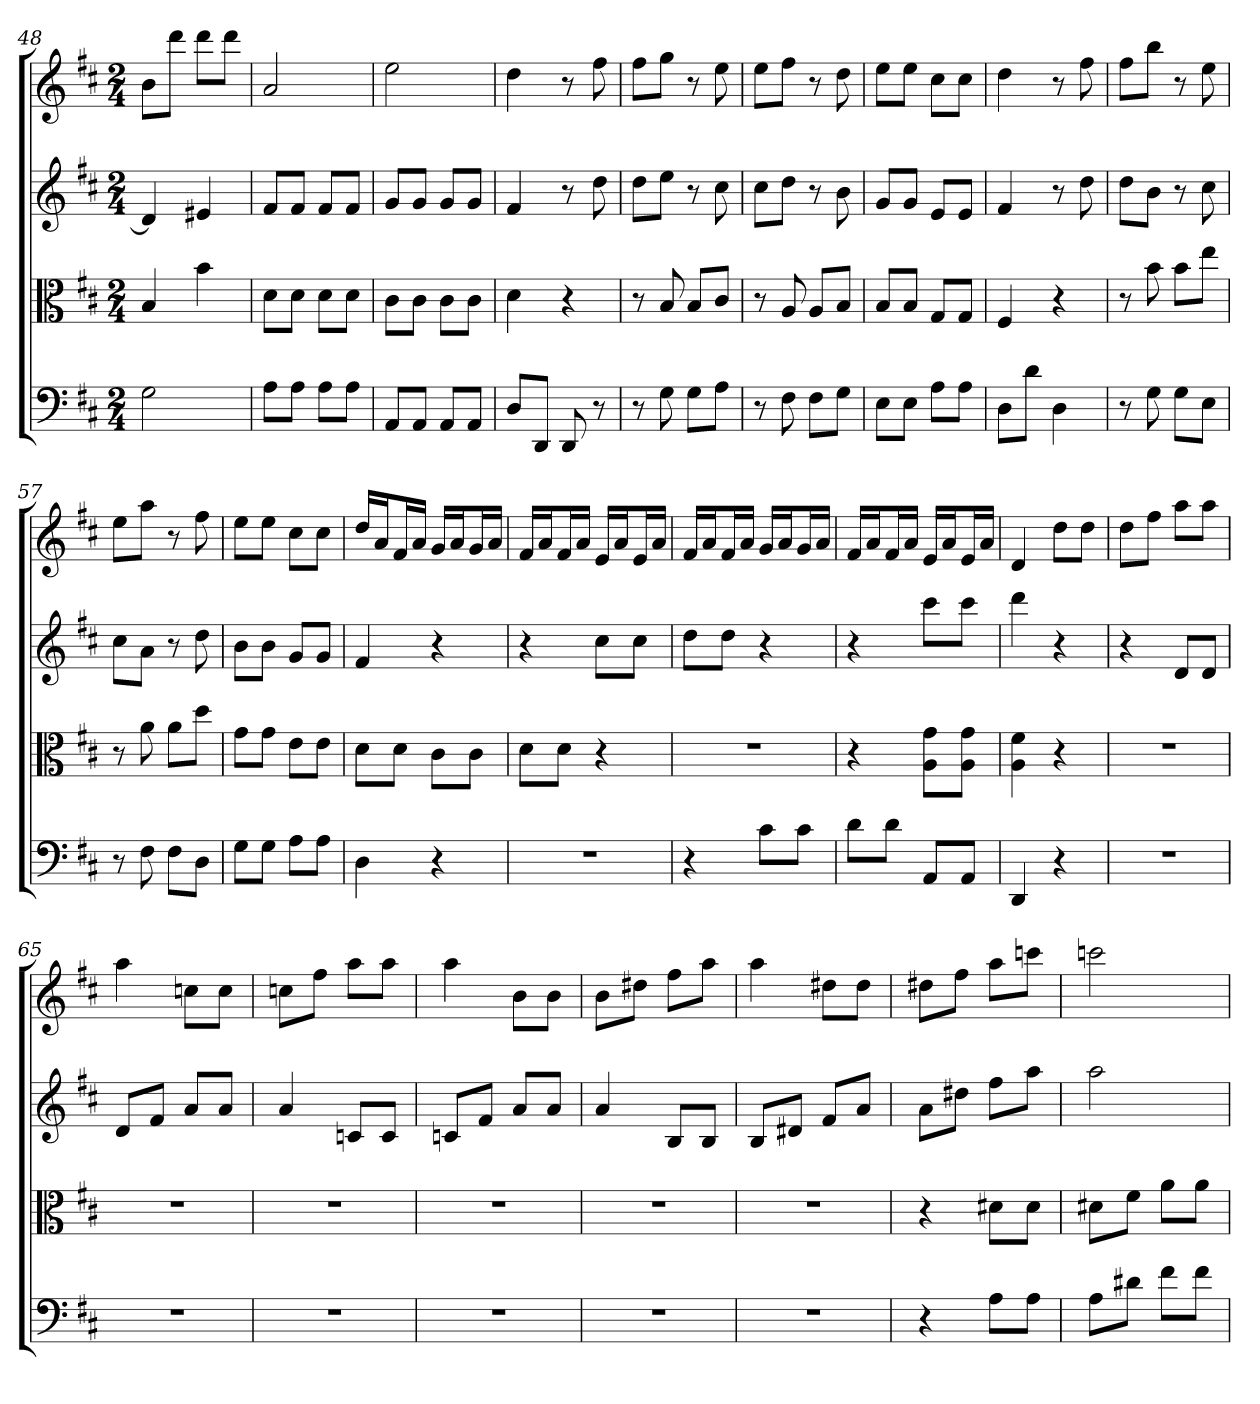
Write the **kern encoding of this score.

**kern	**kern	**kern	**kern
*part4	*part3	*part2	*part1
*staff4	*staff3	*staff2	*staff1
*clefF4	*clefC3	*	*
*k[f#c#]	*k[f#c#]	*k[f#c#]	*k[f#c#]
*b:	*b:	*b:	*b:
*M2/4	*M2/4	*M2/4	*M2/4
=48	=48	=48	=48
2G	4B	4d]	8bL
.	.	.	8dddJ
.	4b	4e#X	8dddL
.	.	.	8dddJ
=49	=49	=49	=49
8A\L	8d\L	8f#L	2a
8A\J	8d\J	8f#J	.
8A\L	8d\L	8f#L	.
8A\J	8d\J	8f#J	.
=50	=50	=50	=50
8AA/L	8c#\L	8gL	2ee
8AA/J	8c#\J	8gJ	.
8AA/L	8c#\L	8gL	.
8AA/J	8c#\J	8gJ	.
=51	=51	=51	=51
8D/L	4d	4f#	4dd
8DD/J	.	.	.
8DD	4r	8r	8r
8r	.	8dd	8ff#
=52	=52	=52	=52
8r	8r	8ddL	8ff#L
8G	8B	8eeJ	8ggJ
8G\L	8B/L	8r	8r
8A\J	8c#/J	8cc#	8ee
=53	=53	=53	=53
8r	8r	8cc#L	8eeL
8F#	8A	8ddJ	8ff#J
8F#\L	8A/L	8r	8r
8G\J	8B/J	8b	8dd
=54	=54	=54	=54
8E\L	8B/L	8gL	8eeL
8E\J	8B/J	8gJ	8eeJ
8A\L	8G/L	8eL	8cc#L
8A\J	8G/J	8eJ	8cc#J
=55	=55	=55	=55
8D\L	4F#	4f#	4dd
8d\J	.	.	.
4D	4r	8r	8r
.	.	8dd	8ff#
=56	=56	=56	=56
8r	8r	8ddL	8ff#L
8G	8b	8bJ	8bbJ
8G\L	8b\L	8r	8r
8E\J	8ee\J	8cc#	8ee
=57	=57	=57	=57
8r	8r	8cc#L	8eeL
8F#	8a	8aJ	8aaJ
8F#\L	8a\L	8r	8r
8D\J	8dd\J	8dd	8ff#
=58	=58	=58	=58
8G\L	8g\L	8bL	8eeL
8G\J	8g\J	8bJ	8eeJ
8A\L	8e\L	8gL	8cc#L
8A\J	8e\J	8gJ	8cc#J
=59	=59	=59	=59
4D	8d\L	4f#	16ddLL
.	.	.	16aJ
.	8d\J	.	16f#L
.	.	.	16aJJ
4r	8c#\L	4r	16gLL
.	.	.	16aJ
.	8c#\J	.	16gL
.	.	.	16aJJ
=60	=60	=60	=60
2r	8d\L	4r	16f#LL
.	.	.	16aJ
.	8d\J	.	16f#L
.	.	.	16aJJ
.	4r	8cc#L	16eLL
.	.	.	16aJ
.	.	8cc#J	16eL
.	.	.	16aJJ
=61	=61	=61	=61
4r	2r	8ddL	16f#LL
.	.	.	16aJ
.	.	8ddJ	16f#L
.	.	.	16aJJ
8c#\L	.	4r	16gLL
.	.	.	16aJ
8c#\J	.	.	16gL
.	.	.	16aJJ
=62	=62	=62	=62
8d\L	4r	4r	16f#LL
.	.	.	16aJ
8d\J	.	.	16f#L
.	.	.	16aJJ
8AA/L	8A\ 8g\L	8ccc#L	16eLL
.	.	.	16aJ
8AA/J	8A\ 8g\J	8ccc#J	16eL
.	.	.	16aJJ
=63	=63	=63	=63
4DD	4A 4f#	4ddd	4d
4r	4r	4r	8ddL
.	.	.	8ddJ
=64	=64	=64	=64
2r	2r	4r	8ddL
.	.	.	8ff#J
.	.	8dL	8aaL
.	.	8dJ	8aaJ
=65	=65	=65	=65
2r	2r	8dL	4aa
.	.	8f#J	.
.	.	8aL	8ccnL
.	.	8aJ	8ccJ
=66	=66	=66	=66
2r	2r	4a	8ccnL
.	.	.	8ff#J
.	.	8cnL	8aaL
.	.	8cJ	8aaJ
=67	=67	=67	=67
2r	2r	8cnL	4aa
.	.	8f#J	.
.	.	8aL	8bL
.	.	8aJ	8bJ
=68	=68	=68	=68
2r	2r	4a	8bL
.	.	.	8dd#XJ
.	.	8BL	8ff#L
.	.	8BJ	8aaJ
=69	=69	=69	=69
2r	2r	8BL	4aa
.	.	8d#XJ	.
.	.	8f#L	8dd#XL
.	.	8aJ	8dd#J
=70	=70	=70	=70
4r	4r	8aL	8dd#XL
.	.	8dd#XJ	8ff#J
8A\L	8d#X\L	8ff#L	8aaL
8A\J	8d#\J	8aaJ	8cccnJ
=71	=71	=71	=71
8A\L	8d#X\L	2aa	2cccn
8d#X\J	8f#\J	.	.
8f#\L	8a\L	.	.
8f#\J	8a\J	.	.
=	=	=	=
*-	*-	*-	*-
